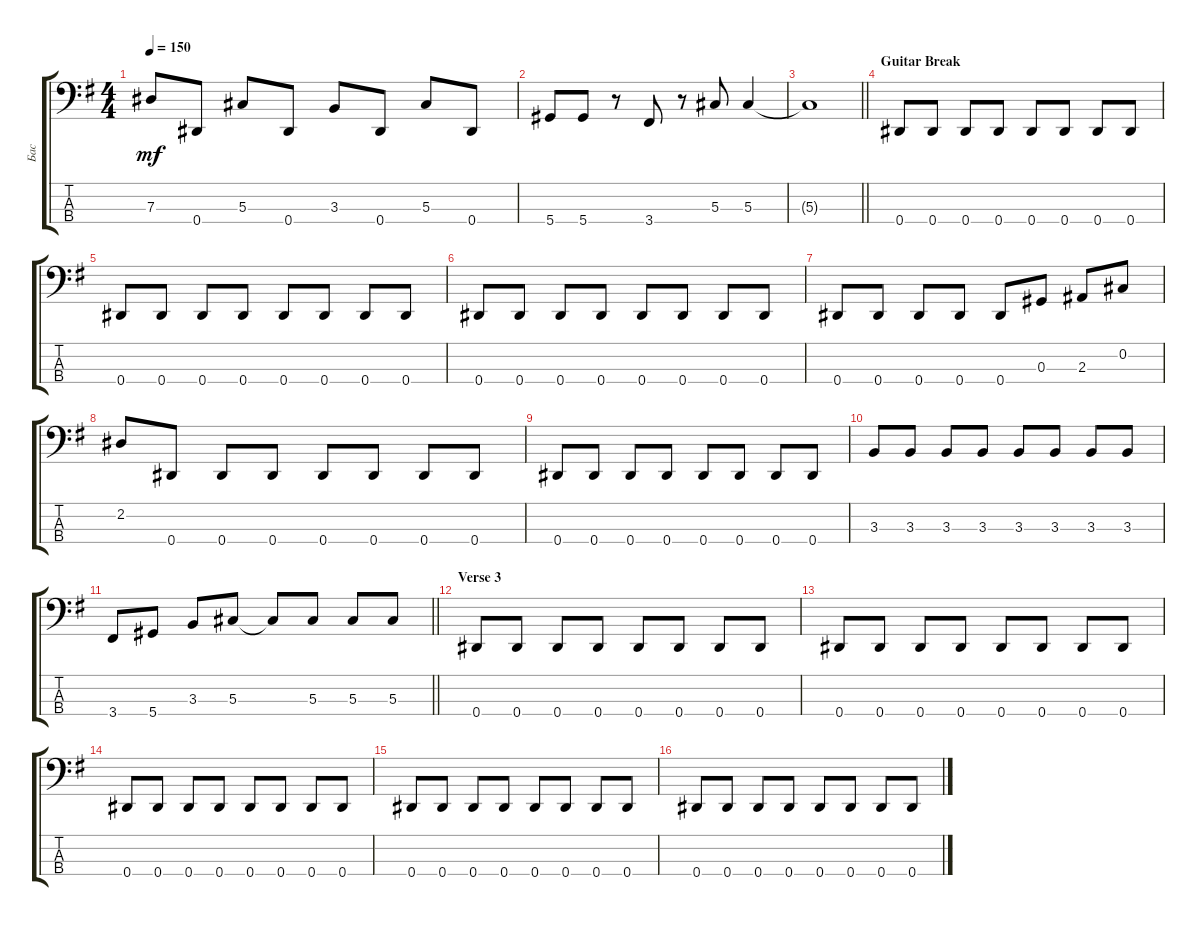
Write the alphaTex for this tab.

\track ("Бас" "Бас") {instrument fretlessbass}
\staff {score tabs}
\tuning (Gb2 Db2 Ab1 Eb1) {hide}
\ts (4 4)
\tempo 150
\clef f4
\ks eminor
7.3.8{dy mf} 0.4.8 5.3.8 0.4.8 3.3.8 0.4.8 5.3.8 0.4.8 |
5.4.8 5.4.8 r.8 3.4.8 r.8 5.3.8 5.3.4 |
\barLineRight lightlight
5.3{t}.1 |
\section ("" "Guitar Break")
0.4.8 0.4.8 0.4.8 0.4.8 0.4.8 0.4.8 0.4.8 0.4.8 |
0.4.8 0.4.8 0.4.8 0.4.8 0.4.8 0.4.8 0.4.8 0.4.8 |
0.4.8 0.4.8 0.4.8 0.4.8 0.4.8 0.4.8 0.4.8 0.4.8 |
0.4.8 0.4.8 0.4.8 0.4.8 0.4.8 0.3.8 2.3.8 0.2.8 |
2.2.8 0.4.8 0.4.8 0.4.8 0.4.8 0.4.8 0.4.8 0.4.8 |
0.4.8 0.4.8 0.4.8 0.4.8 0.4.8 0.4.8 0.4.8 0.4.8 |
3.3.8 3.3.8 3.3.8 3.3.8 3.3.8 3.3.8 3.3.8 3.3.8 |
\barLineRight lightlight
3.4.8 5.4.8 3.3.8 5.3.8 5.3{t}.8 5.3.8 5.3.8 5.3.8 |
\section ("" "Verse 3")
0.4.8 0.4.8 0.4.8 0.4.8 0.4.8 0.4.8 0.4.8 0.4.8 |
0.4.8 0.4.8 0.4.8 0.4.8 0.4.8 0.4.8 0.4.8 0.4.8 |
0.4.8 0.4.8 0.4.8 0.4.8 0.4.8 0.4.8 0.4.8 0.4.8 |
0.4.8 0.4.8 0.4.8 0.4.8 0.4.8 0.4.8 0.4.8 0.4.8 |
0.4.8 0.4.8 0.4.8 0.4.8 0.4.8 0.4.8 0.4.8 0.4.8
